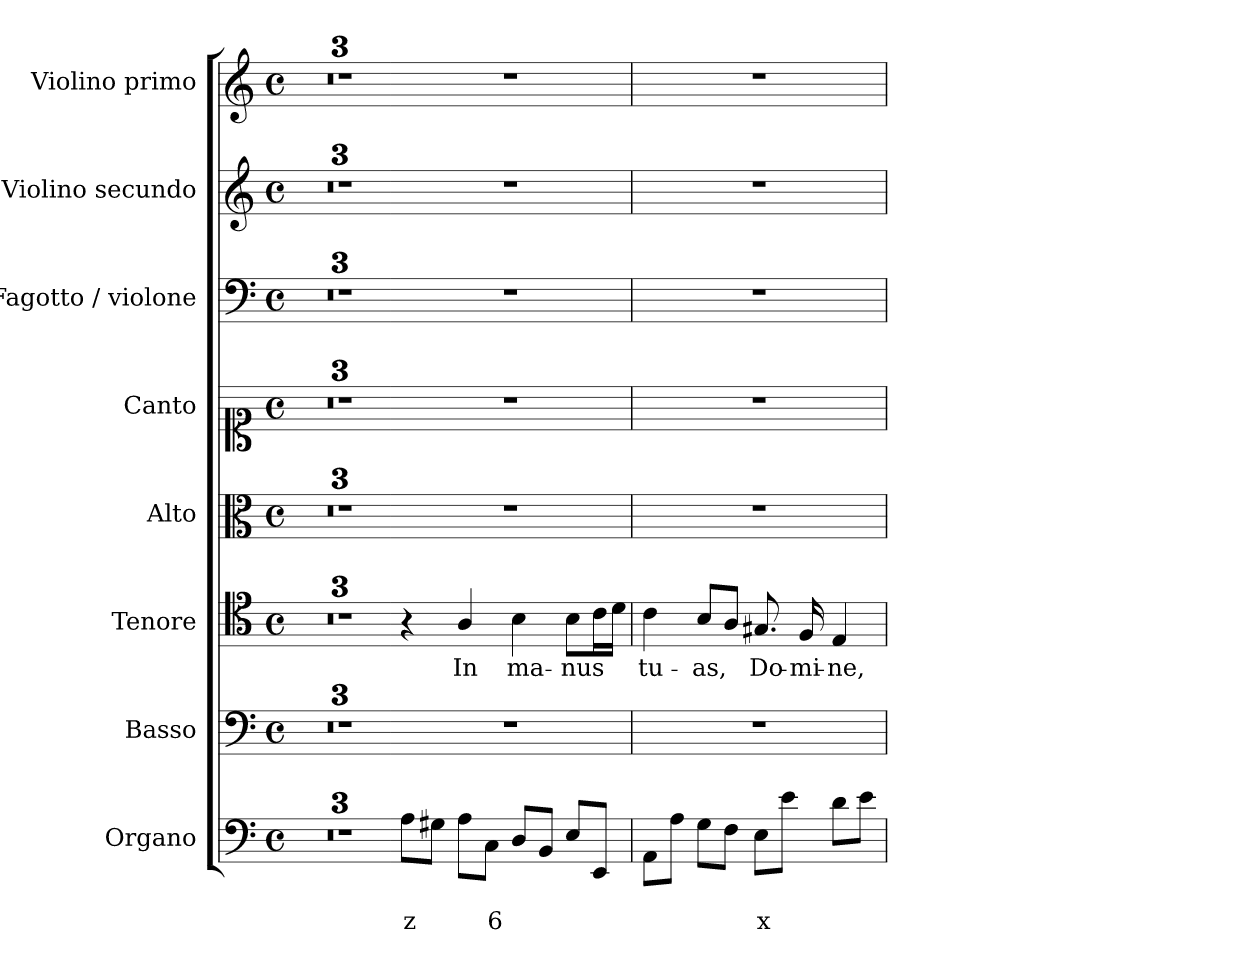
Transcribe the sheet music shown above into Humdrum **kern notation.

**kern	**text	**text	**kern	**kern	**text	**kern	**kern	**kern	**kern	**kern
*part8	*part8	*part8	*part7	*part6	*part6	*part5	*part4	*part3	*part2	*part1
*staff8	*staff8	*staff8	*staff7	*staff6	*staff6	*staff5	*staff4	*staff3	*staff2	*staff1
*I"Organo	*	*	*I"Basso	*I"Tenore	*	*I"Alto	*I"Canto	*I"Fagotto / violone	*I"Violino secundo	*I"Violino primo
*I'Org	*	*	*I'B	*I'T	*	*I'A	*I'C	*I'Vne	*I'V2	*I'V1
*clefF4	*	*	*clefF4	*clefC4	*	*clefC3	*clefC1	*clefF4	*clefG2	*clefG2
*k[]	*	*	*k[]	*k[]	*	*k[]	*k[]	*k[]	*k[]	*k[]
*C:	*	*	*C:	*C:	*	*C:	*C:	*C:	*C:	*C:
*M4/4	*	*	*M4/4	*M4/4	*	*M4/4	*M4/4	*M4/4	*M4/4	*M4/4
*met(c)	*	*	*met(c)	*met(c)	*	*met(c)	*met(c)	*met(c)	*met(c)	*met(c)
=1	=1	=1	=1	=1	=1	=1	=1	=1	=1	=1
1ryy	.	.	1ryy	1ryy	.	1ryy	1ryy	1ryy	1ryy	1ryy
=2	=2	=2	=2	=2	=2	=2	=2	=2	=2	=2
1r	.	.	1r	1r	.	1r	1r	1r	1r	1r
=3	=3	=3	=3	=3	=3	=3	=3	=3	=3	=3
*	*	*	*	*clefGv2	*	*clefG2	*clefG2	*	*	*
1ryy	.	.	1ryy	1ryy	.	1ryy	1ryy	1ryy	1ryy	1ryy
=3X1-	=3X1-	=3X1-	=3X1-	=3X1-	=3X1-	=3X1-	=3X1-	=3X1-	=3X1-	=3X1-
!	!	!LO:LY:b	!	!	!	!	!	!	!	!
8A\L	.	z	1r	4r	.	1r	1r	1r	1r	1r
8G#X\J	.	.	.	.	.	.	.	.	.	.
!	!	!	!	!	!LO:LY:b	!	!	!	!	!
8A\L	.	.	.	4A/	In	.	.	.	.	.
!	!	!LO:LY:b	!	!	!	!	!	!	!	!
8C\J	.	6	.	.	.	.	.	.	.	.
!	!	!	!	!	!LO:LY:b	!	!	!	!	!
8D/L	.	.	.	4B\	ma-	.	.	.	.	.
8BB/J	.	.	.	.	.	.	.	.	.	.
!	!	!	!	!	!LO:LY:b	!	!	!	!	!
8E/L	.	.	.	8B\L	-nus	.	.	.	.	.
8EE/J	.	.	.	16c\L	.	.	.	.	.	.
.	.	.	.	16d\JJ	.	.	.	.	.	.
=4	=4	=4	=4	=4	=4	=4	=4	=4	=4	=4
!	!	!	!	!	!LO:LY:b	!	!	!	!	!
8AA\L	.	.	1r	4c\	tu-	1r	1r	1r	1r	1r
8A\J	.	.	.	.	.	.	.	.	.	.
!	!	!	!	!	!LO:LY:b	!	!	!	!	!
8G\L	.	.	.	8B/L	-as,	.	.	.	.	.
8F\J	.	.	.	8A/J	.	.	.	.	.	.
!	!	!LO:LY:b	!	!	!LO:LY:b	!	!	!	!	!
8E\L	.	x	.	8.G#X/	Do-	.	.	.	.	.
8e\J	.	.	.	.	.	.	.	.	.	.
!	!	!	!	!	!LO:LY:b	!	!	!	!	!
.	.	.	.	16F/	-mi-	.	.	.	.	.
!	!	!	!	!	!LO:LY:b	!	!	!	!	!
8d\L	.	.	.	4E/	-ne,	.	.	.	.	.
8e\J	.	.	.	.	.	.	.	.	.	.
=	=	=	=	=	=	=	=	=	=	=
*-	*-	*-	*-	*-	*-	*-	*-	*-	*-	*-
